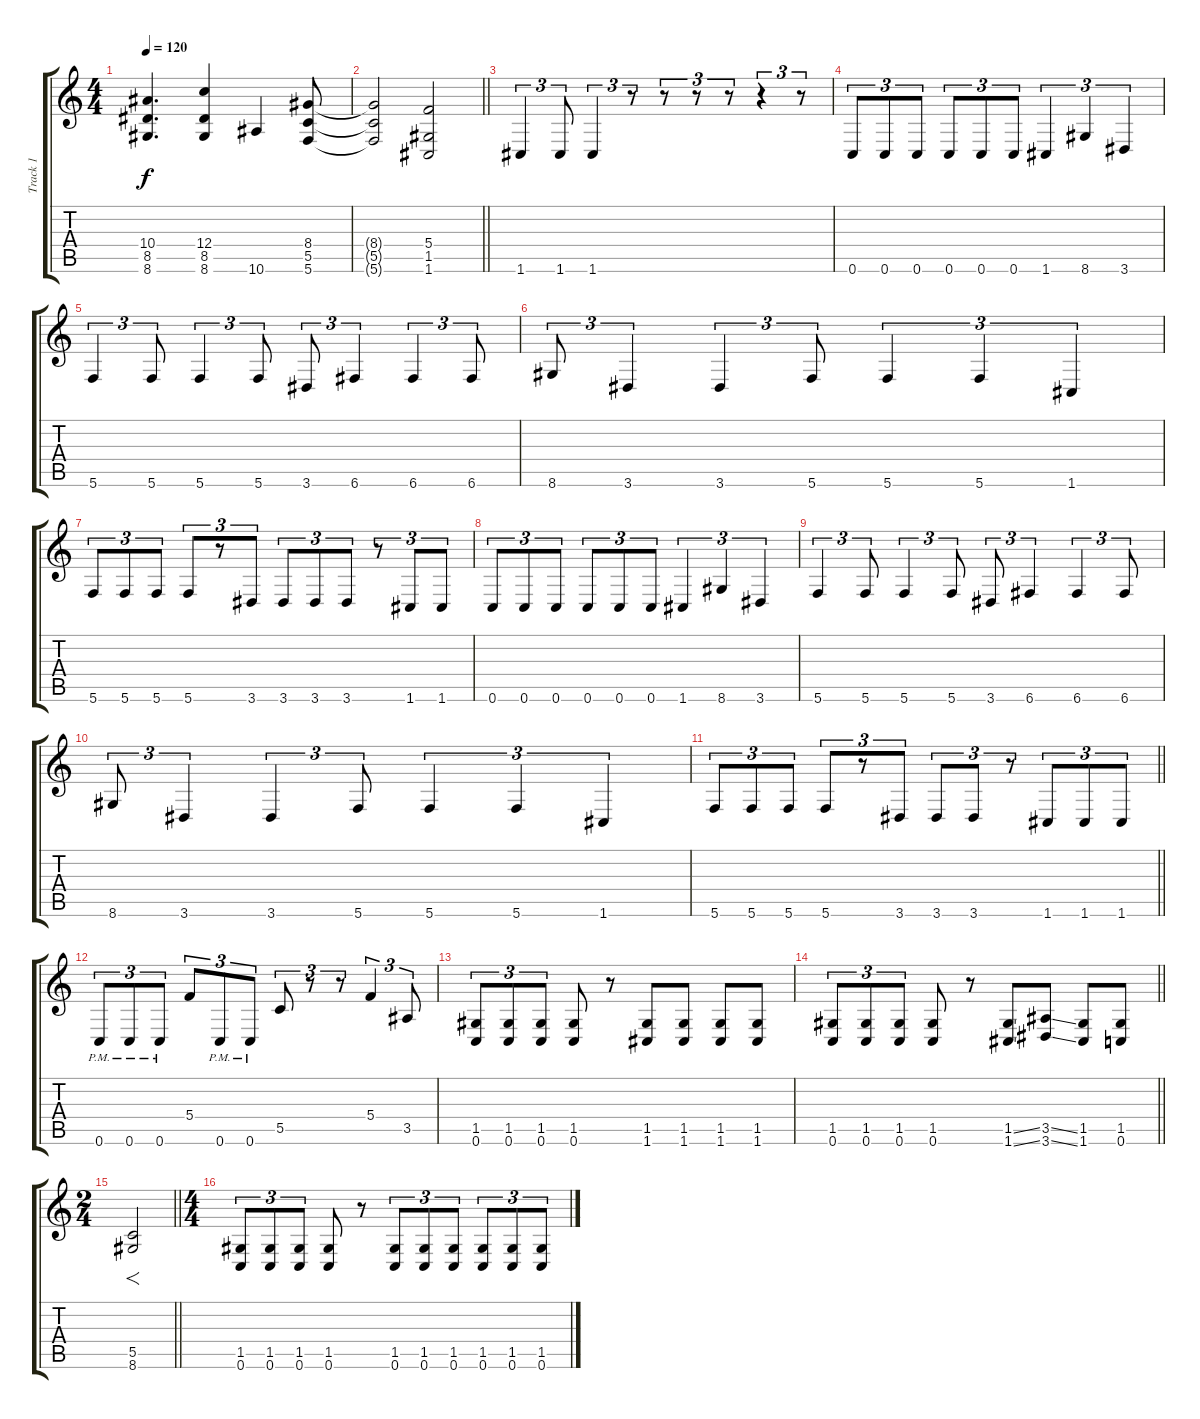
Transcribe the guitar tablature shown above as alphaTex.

\track ("Track 1" "Track 1") {instrument overdrivenguitar}
\staff {score tabs}
\tuning (D4 A3 F3 C3 G2 C2) {hide}
\ts (4 4)
\tempo 120
\clef g2
\ks c
(10.4 8.5 8.6).4{d dy f} (12.4 8.5 8.6).4 10.6.4 (8.4 5.5 5.6).8 |
\barLineRight lightlight
(8.4{t} 5.5{t} 5.6{t}).2 (5.4 1.5 1.6).2 |
\section ("" "")
1.6.4{tu (3 2)} 1.6.8{tu (3 2)} 1.6.4{tu (3 2)} r.8{tu (3 2)} r.8{tu (3 2)} r.8{tu (3 2)} r.8{tu (3 2)} r.4{tu (3 2)} r.8{tu (3 2)} |
0.6.8{tu (3 2)} 0.6.8{tu (3 2)} 0.6.8{tu (3 2)} 0.6.8{tu (3 2)} 0.6.8{tu (3 2)} 0.6.8{tu (3 2)} 1.6.4{tu (3 2)} 8.6.4{tu (3 2)} 3.6.4{tu (3 2)} |
5.6.4{tu (3 2)} 5.6.8{tu (3 2)} 5.6.4{tu (3 2)} 5.6.8{tu (3 2)} 3.6.8{tu (3 2)} 6.6.4{tu (3 2)} 6.6.4{tu (3 2)} 6.6.8{tu (3 2)} |
8.6.8{tu (3 2)} 3.6.4{tu (3 2)} 3.6.4{tu (3 2)} 5.6.8{tu (3 2)} 5.6.4{tu (3 2)} 5.6.4{tu (3 2)} 1.6.4{tu (3 2)} |
5.6.8{tu (3 2)} 5.6.8{tu (3 2)} 5.6.8{tu (3 2)} 5.6.8{tu (3 2)} r.8{tu (3 2)} 3.6.8{tu (3 2)} 3.6.8{tu (3 2)} 3.6.8{tu (3 2)} 3.6.8{tu (3 2)} r.8{tu (3 2)} 1.6.8{tu (3 2)} 1.6.8{tu (3 2)} |
0.6.8{tu (3 2)} 0.6.8{tu (3 2)} 0.6.8{tu (3 2)} 0.6.8{tu (3 2)} 0.6.8{tu (3 2)} 0.6.8{tu (3 2)} 1.6.4{tu (3 2)} 8.6.4{tu (3 2)} 3.6.4{tu (3 2)} |
5.6.4{tu (3 2)} 5.6.8{tu (3 2)} 5.6.4{tu (3 2)} 5.6.8{tu (3 2)} 3.6.8{tu (3 2)} 6.6.4{tu (3 2)} 6.6.4{tu (3 2)} 6.6.8{tu (3 2)} |
8.6.8{tu (3 2)} 3.6.4{tu (3 2)} 3.6.4{tu (3 2)} 5.6.8{tu (3 2)} 5.6.4{tu (3 2)} 5.6.4{tu (3 2)} 1.6.4{tu (3 2)} |
\barLineRight lightlight
5.6.8{tu (3 2)} 5.6.8{tu (3 2)} 5.6.8{tu (3 2)} 5.6.8{tu (3 2)} r.8{tu (3 2)} 3.6.8{tu (3 2)} 3.6.8{tu (3 2)} 3.6.8{tu (3 2)} r.8{tu (3 2)} 1.6.8{tu (3 2)} 1.6.8{tu (3 2)} 1.6.8{tu (3 2)} |
\section ("" "")
0.6{pm}.8{tu (3 2)} 0.6{pm}.8{tu (3 2)} 0.6{pm}.8{tu (3 2)} 5.4.8{tu (3 2)} 0.6{pm}.8{tu (3 2)} 0.6{pm}.8{tu (3 2)} 5.5.8{tu (3 2)} r.8{tu (3 2)} r.8{tu (3 2)} 5.4.4{tu (3 2)} 3.5.8{tu (3 2)} |
(1.5 0.6).8{tu (3 2)} (1.5 0.6).8{tu (3 2)} (1.5 0.6).8{tu (3 2)} (1.5 0.6).8 r.8 (1.5 1.6).8 (1.5 1.6).8 (1.5 1.6).8 (1.5 1.6).8 |
\barLineRight lightlight
(1.5 0.6).8{tu (3 2)} (1.5 0.6).8{tu (3 2)} (1.5 0.6).8{tu (3 2)} (1.5 0.6).8 r.8 (1.5{ss} 1.6{ss}).8 (3.5{ss} 3.6{ss}).8 (1.5 1.6).8 (1.5 0.6).8 |
\ts (2 4)
\barLineRight lightlight
(5.5 8.6).2{f} |
\ts (4 4)
\section ("" "")
(1.5 0.6).8{tu (3 2)} (1.5 0.6).8{tu (3 2)} (1.5 0.6).8{tu (3 2)} (1.5 0.6).8 r.8 (1.5 0.6).8{tu (3 2)} (1.5 0.6).8{tu (3 2)} (1.5 0.6).8{tu (3 2)} (1.5 0.6).8{tu (3 2)} (1.5 0.6).8{tu (3 2)} (1.5 0.6).8{tu (3 2)}
